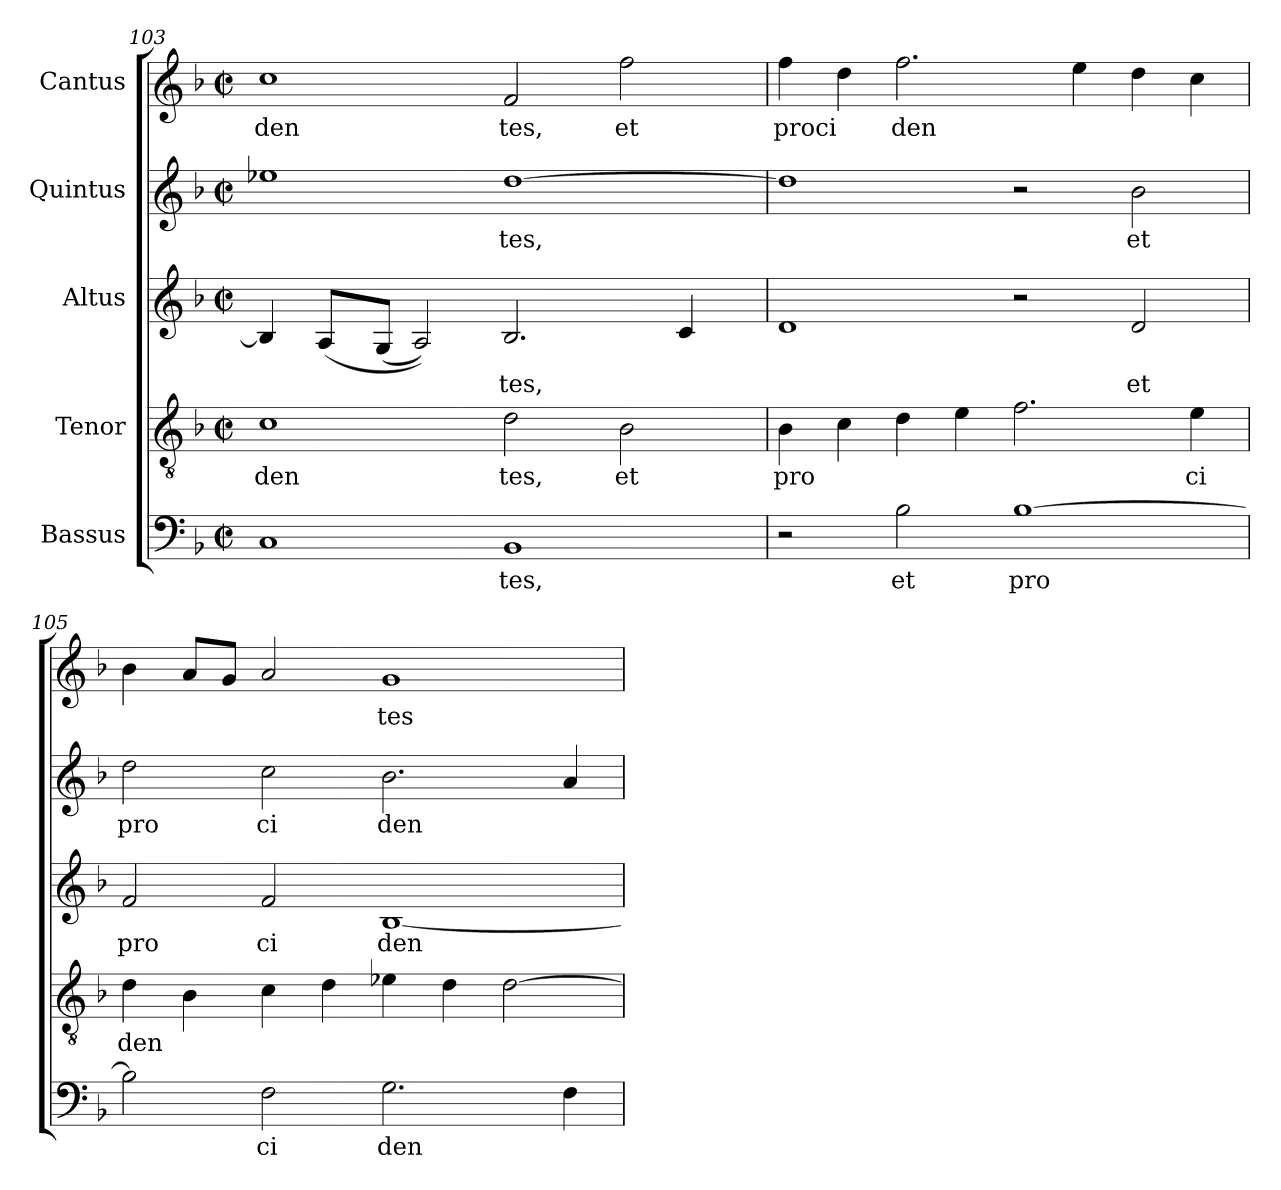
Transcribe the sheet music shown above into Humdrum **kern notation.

**kern	**text	**kern	**text	**kern	**text	**kern	**text	**kern	**text
*part5	*part5	*part4	*part4	*part3	*part3	*part2	*part2	*part1	*part1
*staff5	*staff5	*staff4	*staff4	*staff3	*staff3	*staff2	*staff2	*staff1	*staff1
*I"Bassus	*	*I"Tenor	*	*I"Altus	*	*I"Quintus	*	*I"Cantus	*
!!LO:PB:g=z
*clefF4	*	*clefGv2	*	*clefG2	*	*clefG2	*	*clefG2	*
*k[b-]	*	*k[b-]	*	*k[b-]	*	*k[b-]	*	*k[b-]	*
*F:	*	*F:	*	*F:	*	*F:	*	*F:	*
*M2/2	*	*M2/2	*	*M2/2	*	*M2/2	*	*M2/2	*
*met(c|)	*	*met(c|)	*	*met(c|)	*	*met(c|)	*	*met(c|)	*
=103	=103	=103	=103	=103	=103	=103	=103	=103	=103
!	!	!	!LO:LY:b:cj	!	!	!	!	!	!LO:LY:b:cj
*^	*	*	*	*	*	*	*	*	*
1C	4ryy	.	1c	-den	4B-/]	.	1ee-X	.	1cc	-den
.	16ryy	.	.	.	(>8A/L	.	.	.	.	.
.	64ryy	.	.	.	.	.	.	.	.	.
.	1ryy	.	.	.	.	.	.	.	.	.
.	.	.	.	.	(>8G/J	.	.	.	.	.
.	.	.	.	.	2A/))	.	.	.	.	.
!	!	!LO:LY:b:cj	!	!LO:LY:b:cj	!	!LO:LY:b	!	!LO:LY:b:cj	!	!LO:LY:b:cj
1BB-	.	tes,	2d\	tes,	2.B-/	tes,	[>1dd	-tes,	2f/	tes,
.	2ryy	.	.	.	.	.	.	.	.	.
!	!	!	!	!LO:LY:b:cj	!	!	!	!	!	!LO:LY:b:cj
.	.	.	2B-\	et	.	.	.	.	2ff\	et
.	.	.	.	.	4c/	.	.	.	.	.
.	8ryy	.	.	.	.	.	.	.	.	.
.	32.ryy	.	.	.	.	.	.	.	.	.
=104	=104	=104	=104	=104	=104	=104	=104	=104	=104	=104
!	!	!	!	!LO:LY:b	!	!	!	!	!	!LO:LY:b:cj
*v	*v	*	*	*	*	*	*	*	*	*
2r	.	4B-\	pro	1d	.	1dd]	.	4ff\	proci
.	.	4c\	.	.	.	.	.	4dd\	.
!	!LO:LY:b:cj	!	!	!	!	!	!	!	!LO:LY:b
2B-\	et	4d\	.	.	.	.	.	2.ff\	den
.	.	4e\	.	.	.	.	.	.	.
!	!LO:LY:b:cj	!	!	!	!	!	!	!	!
[>1B-	pro	2.f\	.	2r	.	2r	.	.	.
.	.	.	.	.	.	.	.	4ee\	.
!	!	!	!	!	!LO:LY:b:cj	!	!LO:LY:b:cj	!	!
.	.	.	.	2d/	et	2b-\	et	4dd\	.
!	!	!	!LO:LY:b:cj	!	!	!	!	!	!
.	.	4e\	ci	.	.	.	.	4cc\	.
=105	=105	=105	=105	=105	=105	=105	=105	=105	=105
!	!	!	!LO:LY:b	!	!LO:LY:b:cj	!	!LO:LY:b:cj	!	!
2B-\]	.	4d\	den	2f/	pro	2dd\	pro	4b-\	.
.	.	4B-\	.	.	.	.	.	8a/L	.
.	.	.	.	.	.	.	.	8g/J	.
!	!LO:LY:b:cj	!	!	!	!LO:LY:b:cj	!	!LO:LY:b:cj	!	!
2F\	ci	4c\	.	2f/	ci	2cc\	ci	2a/	.
.	.	4d\	.	.	.	.	.	.	.
!	!LO:LY:b	!	!	!	!LO:LY:b	!	!LO:LY:b	!	!LO:LY:b:cj
2.G\	den	4e-\	.	[<1B-	den	2.b-\	den	1g	tes
.	.	4d\	.	.	.	.	.	.	.
.	.	[>2d\	.	.	.	.	.	.	.
4F\	.	.	.	.	.	4a/	.	.	.
=	=	=	=	=	=	=	=	=	=
*-	*-	*-	*-	*-	*-	*-	*-	*-	*-
